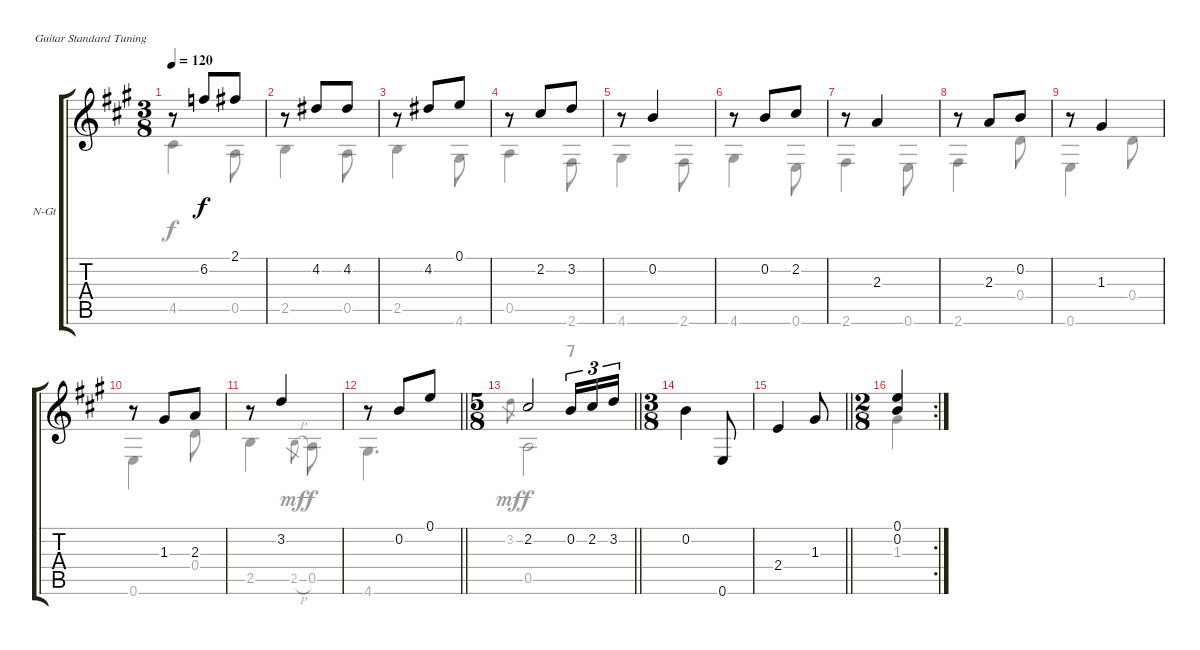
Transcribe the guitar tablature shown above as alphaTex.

\bracketExtendMode groupsimilarinstruments
\firstSystemTrackNameOrientation horizontal
\otherSystemsTrackNameOrientation horizontal
\track ("Gigue" "N-Gt") {instrument acousticguitarnylon}
\staff {score tabs}
\tuning (E4 B3 G3 D3 A2 E2)
\voice
\ts (3 8)
\tempo 120
\clef g2
\ks a
r.8{dy f} 6.2.8 2.1.8 |
r.8 4.2.8 4.2.8 |
r.8 4.2.8 0.1.8 |
r.8 2.2.8 3.2.8 |
r.8 0.2.4 |
r.8 0.2.8 2.2.8 |
r.8 2.3.4 |
r.8 2.3.8 0.2.8 |
r.8 1.3.4 |
r.8 1.3.8 2.3.8 |
r.8 3.2.4 |
\barLineRight lightlight
r.8 0.2.8 0.1.8 |
\ts (5 8)
\beaming (8 2 2 2 2)
\barLineRight lightlight
2.2.2 0.2.16{tu (3 2)} 2.2.16{tu (3 2)} 3.2.16{tu (3 2)} |
\ts (3 8)
\beaming (8 2 2 2 2)
0.2.4 0.6.8 |
\barLineRight lightlight
2.4.4 1.3.8 |
\rc 2
\ts (2 8)
\beaming (8 2 2 2 2)
(0.1 0.2).4
\voice
\clef g2
\ottava regular
\simile none
\ks a
4.5.4{dy f} 0.5.8 |
2.5.4 0.5.8 |
2.5.4 4.6.8 |
0.5.4 2.6.8 |
4.6.4 2.6.8 |
4.6.4 0.6.8 |
2.6.4 0.6.8 |
2.6.4 0.4.8 |
0.6.4 0.4.8 |
0.6.4 0.4.8 |
2.5.4 2.5{h}.8{gr dy mf} 0.5.8{dy f} |
\barLineRight lightlight
4.6.4{d} |
\barLineRight lightlight
3.2.8{gr dy mf} 0.5.2{dy f} r.8 |
|
\barLineRight lightlight
|
1.3.4
